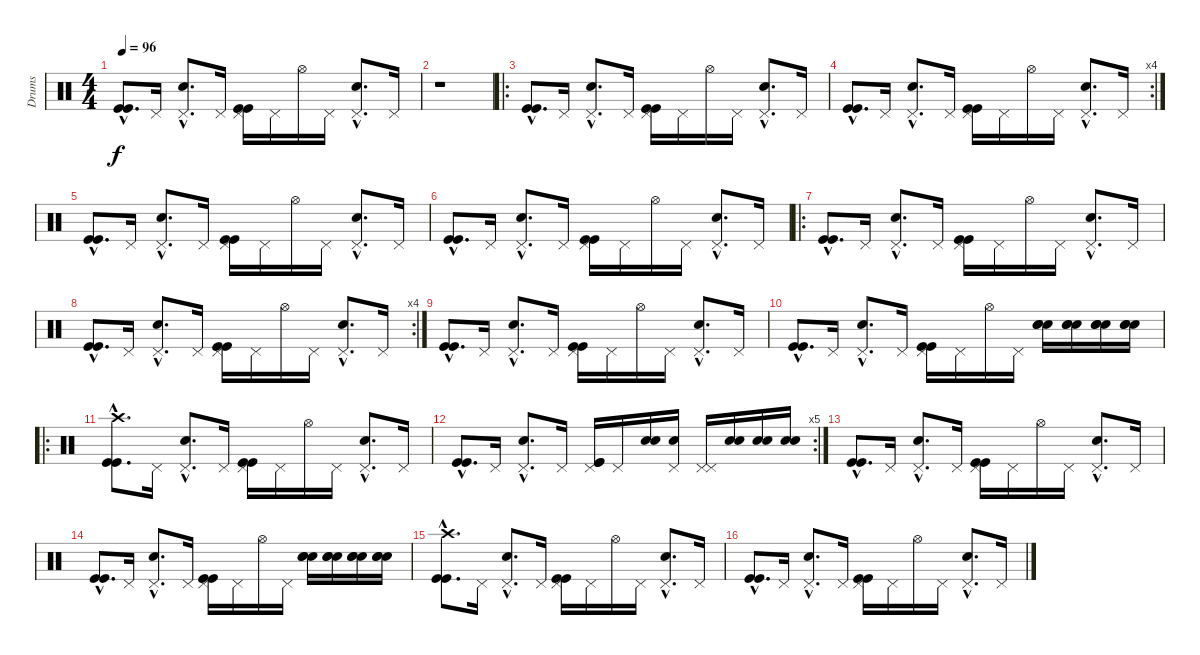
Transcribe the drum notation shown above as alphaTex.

\track ("Drums" "Drums") {instrument percussion}
\staff {score}
\articulation defaults
\ts (4 4)
\tempo 96
\clef neutral
\ks c
("Kick (hit)"{hac} "Kick (hit)"{hac}).8{d dy f} "Pedal Hi-Hat (hit)".16 ("Pedal Hi-Hat (hit)"{hac} "Electric Snare (hit)"{hac}).8{d} "Pedal Hi-Hat (hit)".16 ("Pedal Hi-Hat (hit)" "Kick (hit)" "Kick (hit)").16 "Pedal Hi-Hat (hit)".16 "Hi-Hat (open)".16 "Pedal Hi-Hat (hit)".16 ("Pedal Hi-Hat (hit)"{hac} "Electric Snare (hit)"{hac}).8{d} "Pedal Hi-Hat (hit)".16 |
r.1 |
\ro
("Kick (hit)"{hac} "Kick (hit)"{hac}).8{d} "Pedal Hi-Hat (hit)".16 ("Pedal Hi-Hat (hit)"{hac} "Electric Snare (hit)"{hac}).8{d} "Pedal Hi-Hat (hit)".16 ("Pedal Hi-Hat (hit)" "Kick (hit)" "Kick (hit)").16 "Pedal Hi-Hat (hit)".16 "Hi-Hat (open)".16 "Pedal Hi-Hat (hit)".16 ("Pedal Hi-Hat (hit)"{hac} "Electric Snare (hit)"{hac}).8{d} "Pedal Hi-Hat (hit)".16 |
\rc 4
("Kick (hit)"{hac} "Kick (hit)"{hac}).8{d} "Pedal Hi-Hat (hit)".16 ("Pedal Hi-Hat (hit)"{hac} "Electric Snare (hit)"{hac}).8{d} "Pedal Hi-Hat (hit)".16 ("Pedal Hi-Hat (hit)" "Kick (hit)" "Kick (hit)").16 "Pedal Hi-Hat (hit)".16 "Hi-Hat (open)".16 "Pedal Hi-Hat (hit)".16 ("Pedal Hi-Hat (hit)"{hac} "Electric Snare (hit)"{hac}).8{d} "Pedal Hi-Hat (hit)".16 |
("Kick (hit)"{hac} "Kick (hit)"{hac}).8{d} "Pedal Hi-Hat (hit)".16 ("Pedal Hi-Hat (hit)"{hac} "Electric Snare (hit)"{hac}).8{d} "Pedal Hi-Hat (hit)".16 ("Pedal Hi-Hat (hit)" "Kick (hit)" "Kick (hit)").16 "Pedal Hi-Hat (hit)".16 "Hi-Hat (open)".16 "Pedal Hi-Hat (hit)".16 ("Pedal Hi-Hat (hit)"{hac} "Electric Snare (hit)"{hac}).8{d} "Pedal Hi-Hat (hit)".16 |
("Kick (hit)"{hac} "Kick (hit)"{hac}).8{d} "Pedal Hi-Hat (hit)".16 ("Pedal Hi-Hat (hit)"{hac} "Electric Snare (hit)"{hac}).8{d} "Pedal Hi-Hat (hit)".16 ("Pedal Hi-Hat (hit)" "Kick (hit)" "Kick (hit)").16 "Pedal Hi-Hat (hit)".16 "Hi-Hat (open)".16 "Pedal Hi-Hat (hit)".16 ("Pedal Hi-Hat (hit)"{hac} "Electric Snare (hit)"{hac}).8{d} "Pedal Hi-Hat (hit)".16 |
\ro
("Kick (hit)"{hac} "Kick (hit)"{hac}).8{d} "Pedal Hi-Hat (hit)".16 ("Pedal Hi-Hat (hit)"{hac} "Electric Snare (hit)"{hac}).8{d} "Pedal Hi-Hat (hit)".16 ("Pedal Hi-Hat (hit)" "Kick (hit)" "Kick (hit)").16 "Pedal Hi-Hat (hit)".16 "Hi-Hat (open)".16 "Pedal Hi-Hat (hit)".16 ("Pedal Hi-Hat (hit)"{hac} "Electric Snare (hit)"{hac}).8{d} "Pedal Hi-Hat (hit)".16 |
\rc 4
("Kick (hit)"{hac} "Kick (hit)"{hac}).8{d} "Pedal Hi-Hat (hit)".16 ("Pedal Hi-Hat (hit)"{hac} "Electric Snare (hit)"{hac}).8{d} "Pedal Hi-Hat (hit)".16 ("Pedal Hi-Hat (hit)" "Kick (hit)" "Kick (hit)").16 "Pedal Hi-Hat (hit)".16 "Hi-Hat (open)".16 "Pedal Hi-Hat (hit)".16 ("Pedal Hi-Hat (hit)"{hac} "Electric Snare (hit)"{hac}).8{d} "Pedal Hi-Hat (hit)".16 |
("Kick (hit)"{hac} "Kick (hit)"{hac}).8{d} "Pedal Hi-Hat (hit)".16 ("Pedal Hi-Hat (hit)"{hac} "Electric Snare (hit)"{hac}).8{d} "Pedal Hi-Hat (hit)".16 ("Pedal Hi-Hat (hit)" "Kick (hit)" "Kick (hit)").16 "Pedal Hi-Hat (hit)".16 "Hi-Hat (open)".16 "Pedal Hi-Hat (hit)".16 ("Pedal Hi-Hat (hit)"{hac} "Electric Snare (hit)"{hac}).8{d} "Pedal Hi-Hat (hit)".16 |
("Kick (hit)"{hac} "Kick (hit)"{hac}).8{d} "Pedal Hi-Hat (hit)".16 ("Pedal Hi-Hat (hit)"{hac} "Electric Snare (hit)"{hac}).8{d} "Pedal Hi-Hat (hit)".16 ("Pedal Hi-Hat (hit)" "Kick (hit)" "Kick (hit)").16 "Pedal Hi-Hat (hit)".16 "Hi-Hat (open)".16 "Pedal Hi-Hat (hit)".16 ("Electric Snare (hit)" "Electric Snare (hit)" "Electric Snare (hit)").16 ("Electric Snare (hit)" "Electric Snare (hit)" "Electric Snare (hit)").16 ("Electric Snare (hit)" "Electric Snare (hit)" "Electric Snare (hit)").16 ("Electric Snare (hit)" "Electric Snare (hit)" "Electric Snare (hit)").16 |
\ro
("Crash high (hit)"{hac} "Kick (hit)"{hac} "Kick (hit)"{hac}).8{d} "Pedal Hi-Hat (hit)".16 ("Pedal Hi-Hat (hit)"{hac} "Electric Snare (hit)"{hac}).8{d} "Pedal Hi-Hat (hit)".16 ("Pedal Hi-Hat (hit)" "Kick (hit)" "Kick (hit)").16 "Pedal Hi-Hat (hit)".16 "Hi-Hat (open)".16 "Pedal Hi-Hat (hit)".16 ("Pedal Hi-Hat (hit)"{hac} "Electric Snare (hit)"{hac}).8{d} "Pedal Hi-Hat (hit)".16 |
\rc 5
("Kick (hit)"{hac} "Kick (hit)"{hac}).8{d} "Pedal Hi-Hat (hit)".16 ("Pedal Hi-Hat (hit)"{hac} "Electric Snare (hit)"{hac}).8{d} "Pedal Hi-Hat (hit)".16 ("Pedal Hi-Hat (hit)" "Kick (hit)" "Kick (hit)").16 "Pedal Hi-Hat (hit)".16 ("Electric Snare (hit)" "Electric Snare (hit)").16 ("Pedal Hi-Hat (hit)" "Electric Snare (hit)").16 ("Pedal Hi-Hat (hit)" "Pedal Hi-Hat (hit)").16 ("Electric Snare (hit)" "Electric Snare (hit)").16 ("Electric Snare (hit)" "Electric Snare (hit)").16 ("Electric Snare (hit)" "Electric Snare (hit)").16 |
("Kick (hit)"{hac} "Kick (hit)"{hac}).8{d} "Pedal Hi-Hat (hit)".16 ("Pedal Hi-Hat (hit)"{hac} "Electric Snare (hit)"{hac}).8{d} "Pedal Hi-Hat (hit)".16 ("Pedal Hi-Hat (hit)" "Kick (hit)" "Kick (hit)").16 "Pedal Hi-Hat (hit)".16 "Hi-Hat (open)".16 "Pedal Hi-Hat (hit)".16 ("Pedal Hi-Hat (hit)"{hac} "Electric Snare (hit)"{hac}).8{d} "Pedal Hi-Hat (hit)".16 |
("Kick (hit)"{hac} "Kick (hit)"{hac}).8{d} "Pedal Hi-Hat (hit)".16 ("Pedal Hi-Hat (hit)"{hac} "Electric Snare (hit)"{hac}).8{d} "Pedal Hi-Hat (hit)".16 ("Pedal Hi-Hat (hit)" "Kick (hit)" "Kick (hit)").16 "Pedal Hi-Hat (hit)".16 "Hi-Hat (open)".16 "Pedal Hi-Hat (hit)".16 ("Electric Snare (hit)" "Electric Snare (hit)" "Electric Snare (hit)").16 ("Electric Snare (hit)" "Electric Snare (hit)" "Electric Snare (hit)").16 ("Electric Snare (hit)" "Electric Snare (hit)" "Electric Snare (hit)").16 ("Electric Snare (hit)" "Electric Snare (hit)" "Electric Snare (hit)").16 |
("Crash high (hit)"{hac} "Kick (hit)"{hac} "Kick (hit)"{hac}).8{d} "Pedal Hi-Hat (hit)".16 ("Pedal Hi-Hat (hit)"{hac} "Electric Snare (hit)"{hac}).8{d} "Pedal Hi-Hat (hit)".16 ("Pedal Hi-Hat (hit)" "Kick (hit)" "Kick (hit)").16 "Pedal Hi-Hat (hit)".16 "Hi-Hat (open)".16 "Pedal Hi-Hat (hit)".16 ("Pedal Hi-Hat (hit)"{hac} "Electric Snare (hit)"{hac}).8{d} "Pedal Hi-Hat (hit)".16 |
("Kick (hit)"{hac} "Kick (hit)"{hac}).8{d} "Pedal Hi-Hat (hit)".16 ("Pedal Hi-Hat (hit)"{hac} "Electric Snare (hit)"{hac}).8{d} "Pedal Hi-Hat (hit)".16 ("Pedal Hi-Hat (hit)" "Kick (hit)" "Kick (hit)").16 "Pedal Hi-Hat (hit)".16 "Hi-Hat (open)".16 "Pedal Hi-Hat (hit)".16 ("Pedal Hi-Hat (hit)"{hac} "Electric Snare (hit)"{hac}).8{d} "Pedal Hi-Hat (hit)".16
